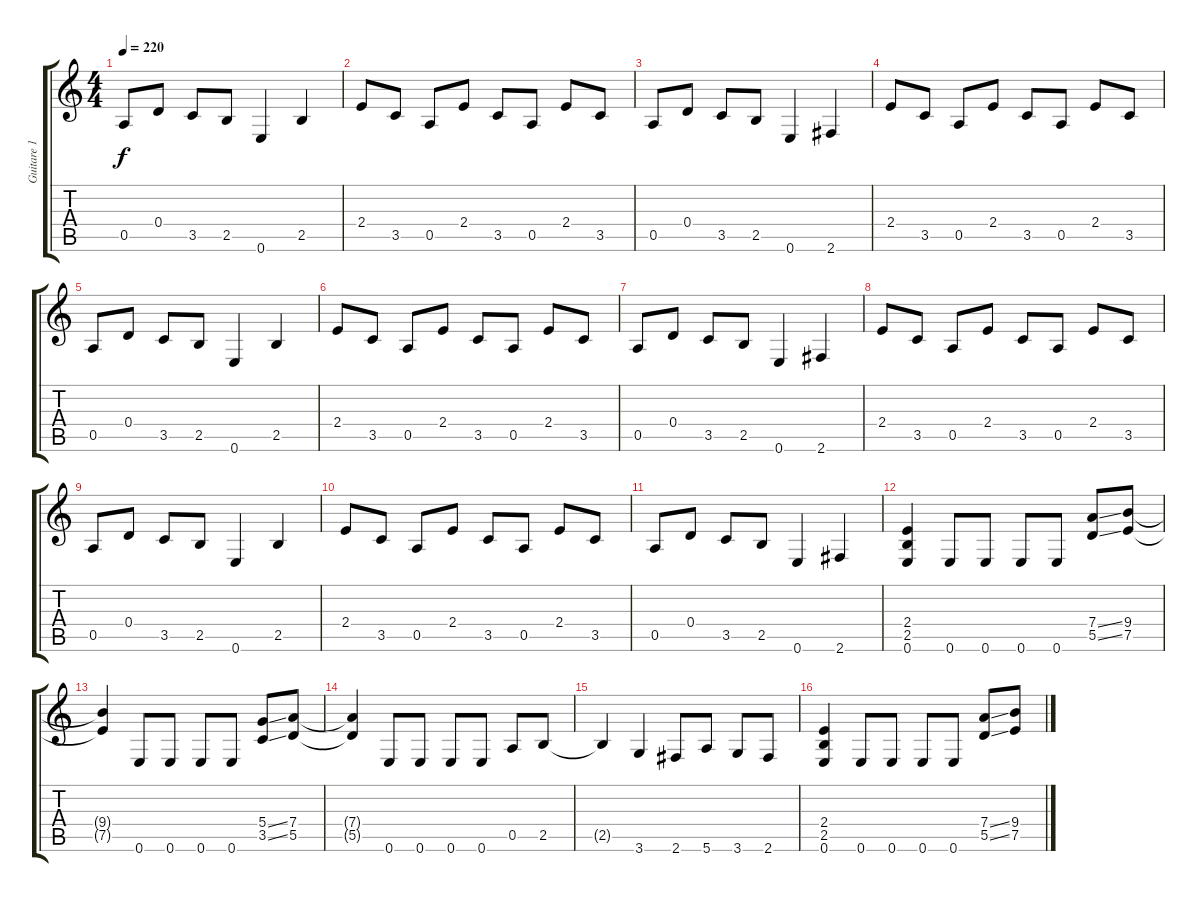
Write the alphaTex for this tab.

\track ("Guitare 1" "Guitare 1") {instrument distortionguitar}
\staff {score tabs}
\tuning (E4 B3 G3 D3 A2 E2) {hide}
\ts (4 4)
\tempo 220
\clef g2
\ks c
0.5.8{dy f} 0.4.8 3.5.8 2.5.8 0.6.4 2.5.4 |
2.4.8 3.5.8 0.5.8 2.4.8 3.5.8 0.5.8 2.4.8 3.5.8 |
0.5.8 0.4.8 3.5.8 2.5.8 0.6.4 2.6.4 |
2.4.8 3.5.8 0.5.8 2.4.8 3.5.8 0.5.8 2.4.8 3.5.8 |
0.5.8 0.4.8 3.5.8 2.5.8 0.6.4 2.5.4 |
2.4.8 3.5.8 0.5.8 2.4.8 3.5.8 0.5.8 2.4.8 3.5.8 |
0.5.8 0.4.8 3.5.8 2.5.8 0.6.4 2.6.4 |
2.4.8 3.5.8 0.5.8 2.4.8 3.5.8 0.5.8 2.4.8 3.5.8 |
0.5.8 0.4.8 3.5.8 2.5.8 0.6.4 2.5.4 |
2.4.8 3.5.8 0.5.8 2.4.8 3.5.8 0.5.8 2.4.8 3.5.8 |
0.5.8 0.4.8 3.5.8 2.5.8 0.6.4 2.6.4 |
(2.4 2.5 0.6).4 0.6.8 0.6.8 0.6.8 0.6.8 (7.4{ss} 5.5{ss}).8 (9.4 7.5).8 |
(9.4{t} 7.5{t}).4 0.6.8 0.6.8 0.6.8 0.6.8 (5.4{ss} 3.5{ss}).8 (7.4 5.5).8 |
(7.4{t} 5.5{t}).4 0.6.8 0.6.8 0.6.8 0.6.8 0.5.8 2.5.8 |
2.5{t}.4 3.6.4 2.6.8 5.6.8 3.6.8 2.6.8 |
(2.4 2.5 0.6).4 0.6.8 0.6.8 0.6.8 0.6.8 (7.4{ss} 5.5{ss}).8 (9.4 7.5).8
